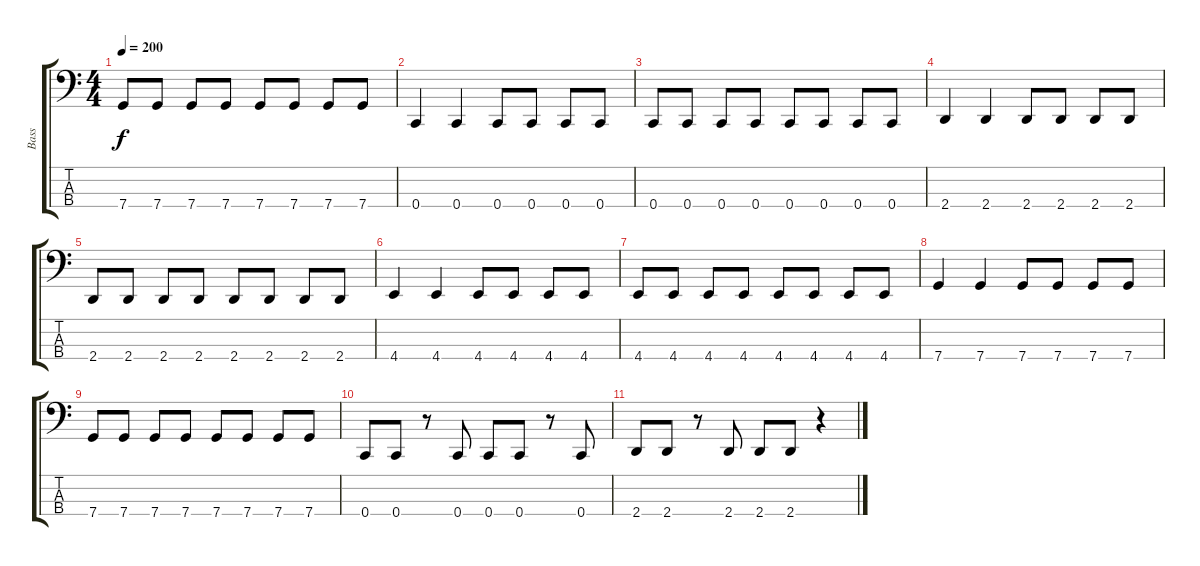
\track ("Bass" "Bass") {instrument electricbassfinger}
\staff {score tabs}
\tuning (F2 C2 G1 C1) {hide}
\ts (4 4)
\tempo 200
\clef f4
\ks c
7.4.8{dy f} 7.4.8 7.4.8 7.4.8 7.4.8 7.4.8 7.4.8 7.4.8 |
0.4.4 0.4.4 0.4.8 0.4.8 0.4.8 0.4.8 |
0.4.8 0.4.8 0.4.8 0.4.8 0.4.8 0.4.8 0.4.8 0.4.8 |
2.4.4 2.4.4 2.4.8 2.4.8 2.4.8 2.4.8 |
2.4.8 2.4.8 2.4.8 2.4.8 2.4.8 2.4.8 2.4.8 2.4.8 |
4.4.4 4.4.4 4.4.8 4.4.8 4.4.8 4.4.8 |
4.4.8 4.4.8 4.4.8 4.4.8 4.4.8 4.4.8 4.4.8 4.4.8 |
7.4.4 7.4.4 7.4.8 7.4.8 7.4.8 7.4.8 |
7.4.8 7.4.8 7.4.8 7.4.8 7.4.8 7.4.8 7.4.8 7.4.8 |
0.4.8 0.4.8 r.8 0.4.8 0.4.8 0.4.8 r.8 0.4.8 |
2.4.8 2.4.8 r.8 2.4.8 2.4.8 2.4.8 r.4
